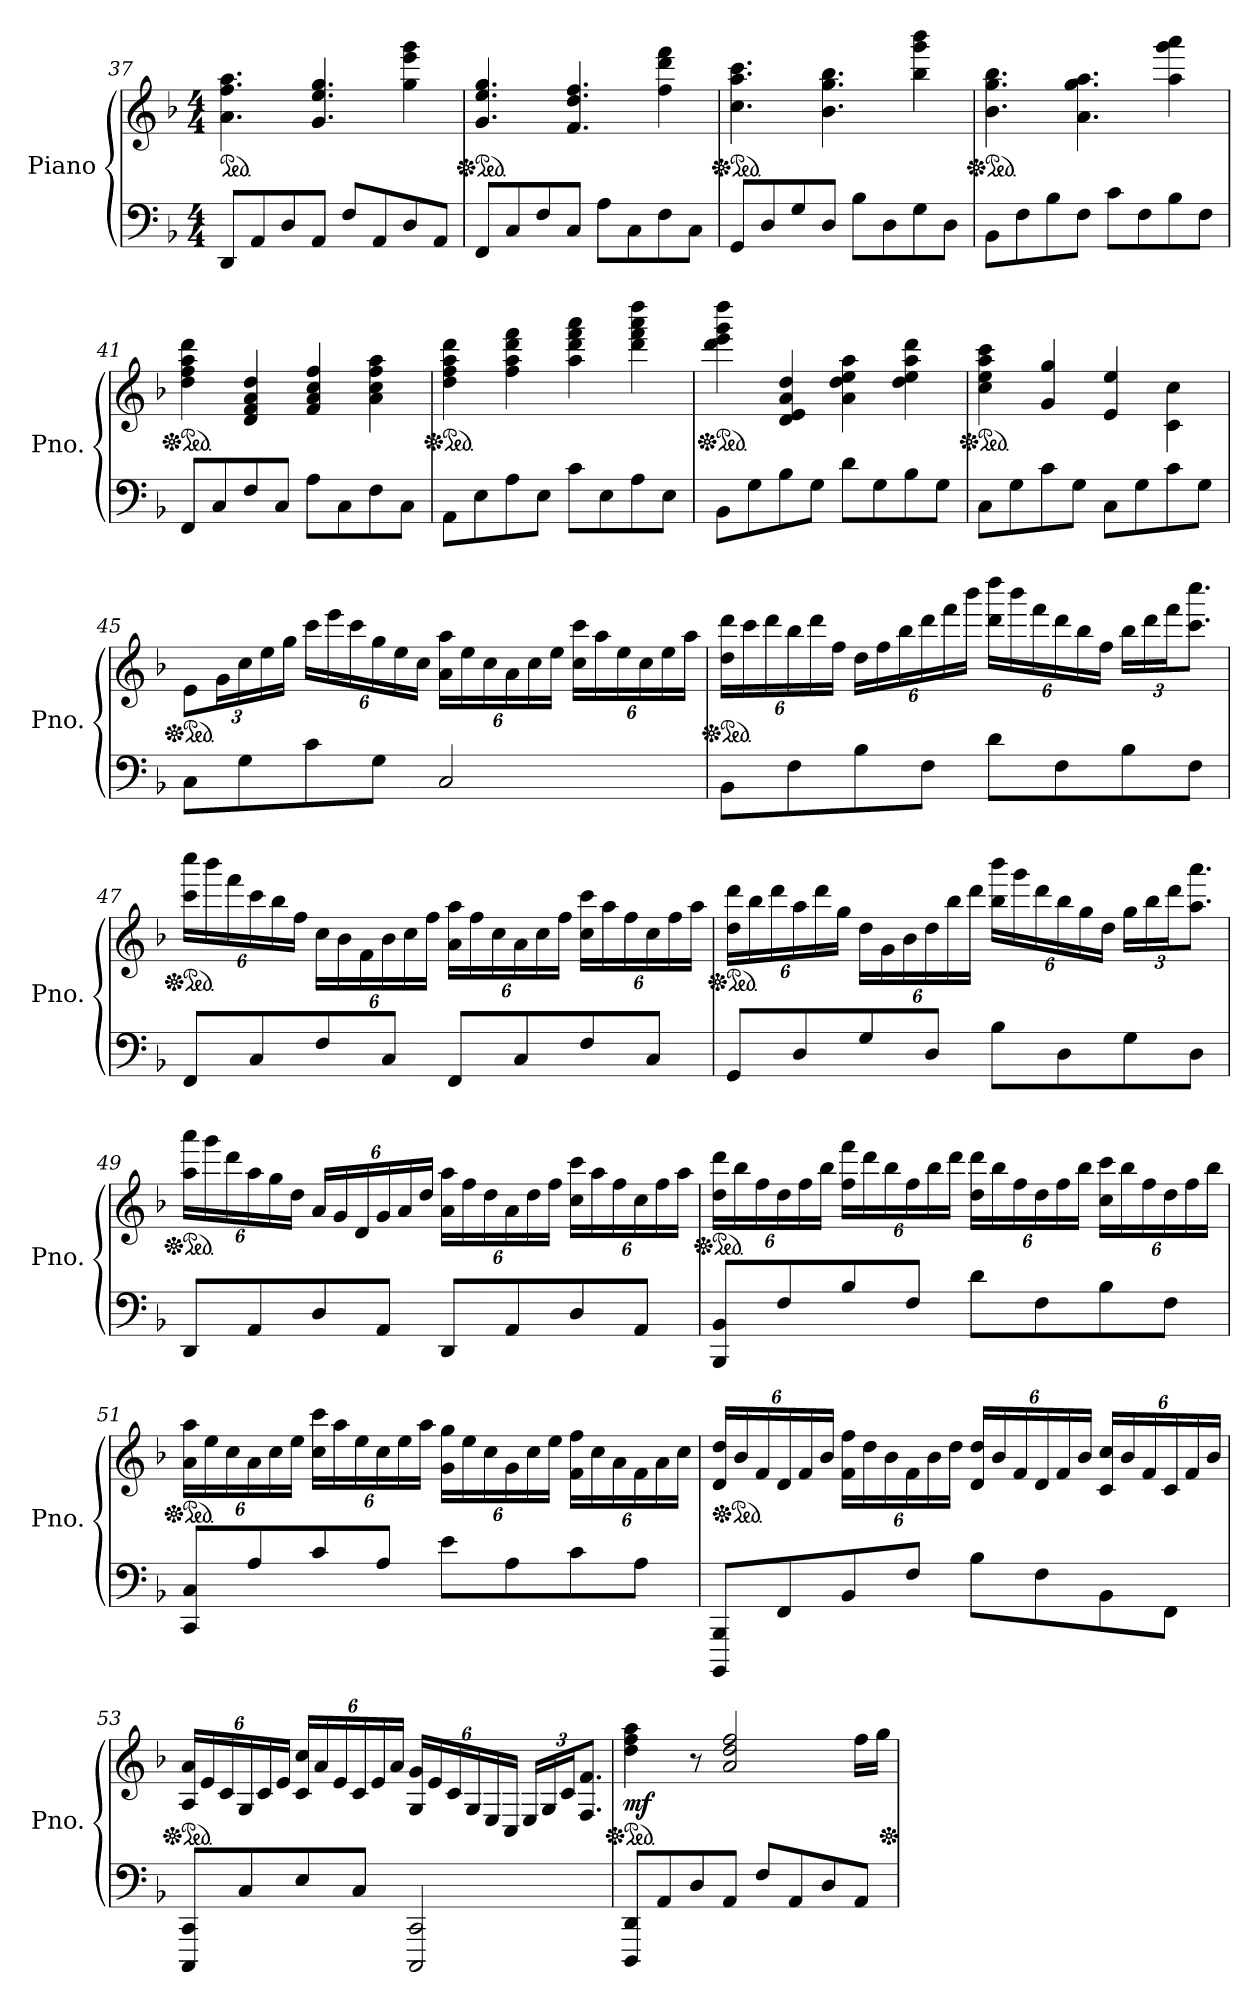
**kern	**kern	**dynam
*part1	*part1	*part1
*staff2	*staff1	*staff1/2
*I"Piano	*	*
*I'Pno.	*	*
*clefF4	*clefG2	*
*k[b-]	*k[b-]	*
*M4/4	*M4/4	*
*	*ped	*
=37	=37	=37
8DD/L	4.a\ 4.ff\ 4.aa\	.
8AA/	.	.
8D/	.	.
8AA/J	4.g/ 4.ee/ 4.gg/	.
8F/L	.	.
8AA/	.	.
8D/	4gg\ 4eee\ 4ggg\	.
8AA/J	.	.
!!LO:LB:g=z
=38	=38	=38
*	*Xped	*
*	*ped	*
8FF/L	4.g/ 4.ee/ 4.gg/	.
8C/	.	.
8F/	.	.
8C/J	4.f/ 4.dd/ 4.ff/	.
8A\L	.	.
8C\	.	.
8F\	4ff\ 4ddd\ 4fff\	.
8C\J	.	.
=39	=39	=39
*	*Xped	*
*	*ped	*
8GG/L	4.cc\ 4.aa\ 4.ccc\	.
8D/	.	.
8G/	.	.
8D/J	4.b-\ 4.gg\ 4.bb-\	.
8B-\L	.	.
8D\	.	.
8G\	4bb-\ 4ggg\ 4bbb-\	.
8D\J	.	.
=40	=40	=40
*	*Xped	*
*	*ped	*
8BB-\L	4.b-\ 4.gg\ 4.bb-\	.
8F\	.	.
8B-\	.	.
8F\J	4.a\ 4.gg\ 4.aa\	.
8c\L	.	.
8F\	.	.
8B-\	4aa\ 4ggg\ 4aaa\	.
8F\J	.	.
=41	=41	=41
*	*Xped	*
*	*ped	*
8FF/L	4dd\ 4ff\ 4aa\ 4ddd\	.
8C/	.	.
8F/	4d/ 4f/ 4a/ 4dd/	.
8C/J	.	.
8A\L	4f/ 4a/ 4cc/ 4ff/	.
8C\	.	.
8F\	4a\ 4cc\ 4ff\ 4aa\	.
8C\J	.	.
=42	=42	=42
*	*Xped	*
*	*ped	*
8AA\L	4dd\ 4ff\ 4aa\ 4ddd\	.
8E\	.	.
8A\	4ff\ 4aa\ 4ddd\ 4fff\	.
8E\J	.	.
8c\L	4aa\ 4ddd\ 4fff\ 4aaa\	.
8E\	.	.
8A\	4ddd\ 4fff\ 4aaa\ 4dddd\	.
8E\J	.	.
!!LO:LB:g=z
=43	=43	=43
*	*Xped	*
*	*ped	*
8BB-\L	4ddd\ 4eee\ 4ggg\ 4dddd\	.
8G\	.	.
8B-\	4d/ 4e/ 4a/ 4dd/	.
8G\J	.	.
8d\L	4a\ 4dd\ 4ee\ 4aa\	.
8G\	.	.
8B-\	4dd\ 4ee\ 4aa\ 4ddd\	.
8G\J	.	.
=44	=44	=44
*	*Xped	*
*	*ped	*
8C\L	4cc\ 4ee\ 4aa\ 4ccc\	.
8G\	.	.
8c\	4g/ 4gg/	.
8G\J	.	.
8C\L	4e/ 4ee/	.
8G\	.	.
8c\	4c\ 4cc\	.
8G\J	.	.
=45	=45	=45
*	*Xped	*
*	*ped	*
*	*Xbrackettup	*
8C\L	12e\L	.
.	24g\L	.
8G\	24cc\	.
.	24ee\	.
.	24gg\JJ	.
8c\	24ccc\LL	.
.	24eee\	.
.	24ccc\	.
8G\J	24gg\	.
.	24ee\	.
.	24cc\JJ	.
2C/	24a\ 24aa\LL	.
.	24ee\	.
.	24cc\	.
.	24a\	.
.	24cc\	.
.	24ee\JJ	.
.	24cc\ 24ccc\LL	.
.	24aa\	.
.	24ee\	.
.	24cc\	.
.	24ee\	.
.	24aa\JJ	.
!!LO:PB:g=z
=46	=46	=46
*	*Xped	*
*	*ped	*
8BB-\L	24dd\ 24ddd\LL	.
.	24ccc\	.
.	24ddd\	.
8F\	24bb-\	.
.	24ddd\	.
.	24ff\JJ	.
8B-\	24dd\LL	.
.	24ff\	.
.	24bb-\	.
8F\J	24ddd\	.
.	24fff\	.
.	24bbb-\JJ	.
8d\L	24ddd\ 24dddd\LL	.
.	24bbb-\	.
.	24fff\	.
8F\	24ddd\	.
.	24bb-\	.
.	24ff\JJ	.
8B-\	24bb-\LL	.
.	24ddd\	.
.	24fff\J	.
8F\J	12.ccc\ 12.cccc\J	.
!!LO:LB:g=z
=47	=47	=47
*	*Xped	*
*	*ped	*
8FF/L	24ccc\ 24cccc\LL	.
.	24bbb-\	.
.	24fff\	.
8C/	24ccc\	.
.	24bb-\	.
.	24ff\JJ	.
8F/	24cc\LL	.
.	24b-\	.
.	24f\	.
8C/J	24b-\	.
.	24cc\	.
.	24ff\JJ	.
8FF/L	24a\ 24aa\LL	.
.	24ff\	.
.	24cc\	.
8C/	24a\	.
.	24cc\	.
.	24ff\JJ	.
8F/	24cc\ 24ccc\LL	.
.	24aa\	.
.	24ff\	.
8C/J	24cc\	.
.	24ff\	.
.	24aa\JJ	.
!!LO:LB:g=z
=48	=48	=48
*	*Xped	*
*	*ped	*
8GG/L	24dd\ 24ddd\LL	.
.	24bb-\	.
.	24ddd\	.
8D/	24aa\	.
.	24ddd\	.
.	24gg\JJ	.
8G/	24dd\LL	.
.	24g\	.
.	24b-\	.
8D/J	24dd\	.
.	24bb-\	.
.	24ddd\JJ	.
8B-\L	24bb-\ 24bbb-\LL	.
.	24ggg\	.
.	24ddd\	.
8D\	24bb-\	.
.	24gg\	.
.	24dd\JJ	.
8G\	24gg\LL	.
.	24bb-\	.
.	24ddd\J	.
8D\J	12.aa\ 12.aaa\J	.
!!LO:LB:g=z
=49	=49	=49
*	*Xped	*
*	*ped	*
8DD/L	24aa\ 24aaa\LL	.
.	24ggg\	.
.	24ddd\	.
8AA/	24aa\	.
.	24gg\	.
.	24dd\JJ	.
8D/	24a/LL	.
.	24g/	.
.	24d/	.
8AA/J	24g/	.
.	24a/	.
.	24dd/JJ	.
8DD/L	24a\ 24aa\LL	.
.	24ff\	.
.	24dd\	.
8AA/	24a\	.
.	24dd\	.
.	24ff\JJ	.
8D/	24cc\ 24ccc\LL	.
.	24aa\	.
.	24ff\	.
8AA/J	24cc\	.
.	24ff\	.
.	24aa\JJ	.
!!LO:LB:g=z
=50	=50	=50
*	*Xped	*
*	*ped	*
8BBB-/ 8BB-/L	24dd\ 24ddd\LL	.
.	24bb-\	.
.	24ff\	.
8F/	24dd\	.
.	24ff\	.
.	24bb-\JJ	.
8B-/	24ff\ 24fff\LL	.
.	24ddd\	.
.	24bb-\	.
8F/J	24ff\	.
.	24bb-\	.
.	24ddd\JJ	.
8d\L	24dd\ 24ddd\LL	.
.	24bb-\	.
.	24ff\	.
8F\	24dd\	.
.	24ff\	.
.	24bb-\JJ	.
8B-\	24cc\ 24ccc\LL	.
.	24bb-\	.
.	24ff\	.
8F\J	24dd\	.
.	24ff\	.
.	24bb-\JJ	.
!!LO:PB:g=z
=51	=51	=51
*	*Xped	*
*	*ped	*
8CC/ 8C/L	24a\ 24aa\LL	.
.	24ee\	.
.	24cc\	.
8A/	24a\	.
.	24cc\	.
.	24ee\JJ	.
8c/	24cc\ 24ccc\LL	.
.	24aa\	.
.	24ee\	.
8A/J	24cc\	.
.	24ee\	.
.	24aa\JJ	.
8e\L	24g\ 24gg\LL	.
.	24ee\	.
.	24cc\	.
8A\	24g\	.
.	24cc\	.
.	24ee\JJ	.
8c\	24f\ 24ff\LL	.
.	24cc\	.
.	24a\	.
8A\J	24f\	.
.	24a\	.
.	24cc\JJ	.
=52	=52	=52
*	*Xped	*
8BBBB-/ 8BBB-/L	24d/ 24dd/LL	.
*	*ped	*
.	24b-/	.
.	24f/	.
8FF/	24d/	.
.	24f/	.
.	24b-/JJ	.
8BB-/	24f\ 24ff\LL	.
.	24dd\	.
.	24b-\	.
8F/J	24f\	.
.	24b-\	.
.	24dd\JJ	.
8B-\L	24d/ 24dd/LL	.
.	24b-/	.
.	24f/	.
8F\	24d/	.
.	24f/	.
.	24b-/JJ	.
8BB-\	24c/ 24cc/LL	.
.	24b-/	.
.	24f/	.
8FF\J	24c/	.
.	24f/	.
.	24b-/JJ	.
!!LO:LB:g=z
=53	=53	=53
*	*Xped	*
*	*ped	*
8CCC/ 8CC/L	24A/ 24a/LL	.
.	24e/	.
.	24c/	.
8C/	24G/	.
.	24c/	.
.	24e/JJ	.
8E/	24c/ 24cc/LL	.
.	24a/	.
.	24e/	.
8C/J	24c/	.
.	24e/	.
.	24a/JJ	.
2CCC/ 2CC/	24G/ 24g/LL	.
.	24e/	.
.	24c/	.
.	24G/	.
.	24E/	.
.	24C/JJ	.
.	24E/LL	.
.	24G/	.
.	24c/J	.
.	12.F/ 12.f/J	.
=54	=54	=54
*	*Xped	*
*	*ped	*
!	!	!LO:DY:b
8DDD/ 8DD/L	4dd\ 4ff\ 4aa\	mf
8AA/	.	.
8D/	8r	.
8AA/J	2a/ 2dd/ 2ff/	.
8F/L	.	.
8AA/	.	.
8D/	.	.
8AA/J	16ff\LL	.
.	16gg\JJ	.
*	*Xped	*
=	=	=
*-	*-	*-
